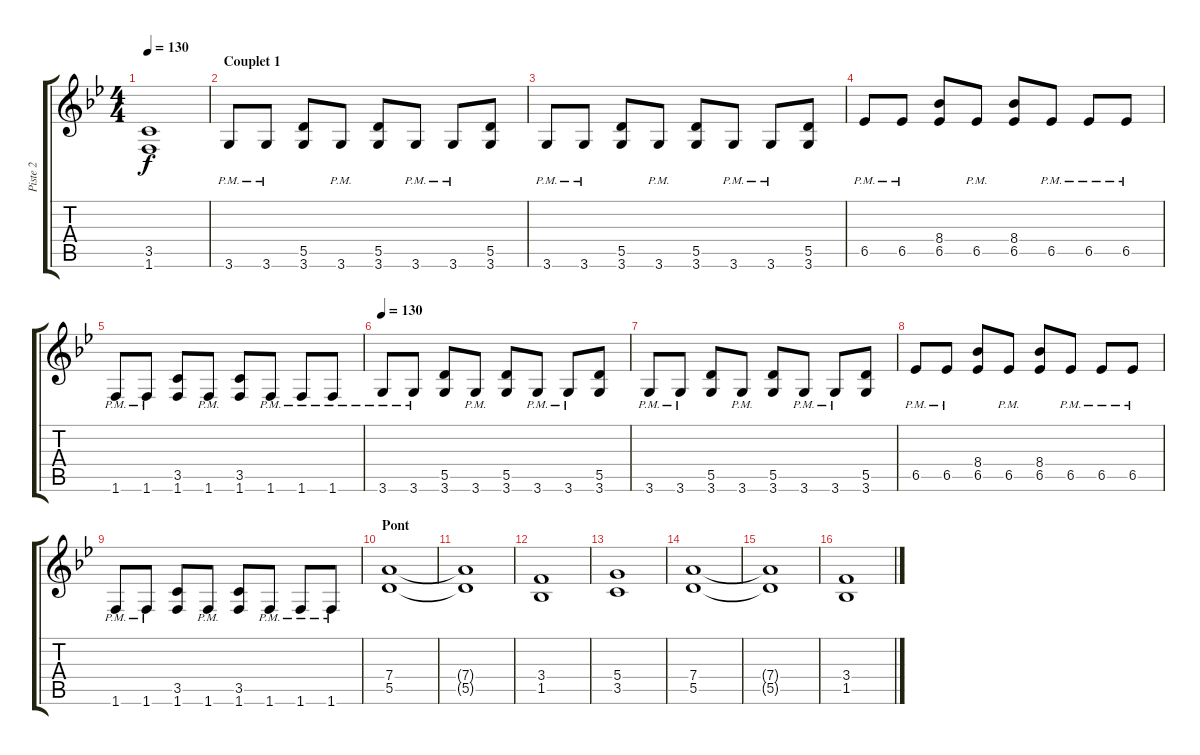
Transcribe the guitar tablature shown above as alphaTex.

\track ("Piste 2" "Piste 2") {instrument distortionguitar}
\staff {score tabs}
\tuning (E4 B3 G3 D3 A2 E2) {hide}
\ts (4 4)
\tempo 130
\clef g2
\ks gminor
(3.5 1.6).1{dy f} |
\section ("" "Couplet 1")
3.6{pm}.8 3.6{pm}.8 (5.5 3.6).8 3.6{pm}.8 (5.5 3.6).8 3.6{pm}.8 3.6{pm}.8 (5.5 3.6).8 |
3.6{pm}.8 3.6{pm}.8 (5.5 3.6).8 3.6{pm}.8 (5.5 3.6).8 3.6{pm}.8 3.6{pm}.8 (5.5 3.6).8 |
6.5{pm}.8 6.5{pm}.8 (8.4 6.5).8 6.5{pm}.8 (8.4 6.5).8 6.5{pm}.8 6.5{pm}.8 6.5{pm}.8 |
1.6{pm}.8 1.6{pm}.8 (3.5 1.6).8 1.6{pm}.8 (3.5 1.6).8 1.6{pm}.8 1.6{pm}.8 1.6{pm}.8 |
\tempo 130
3.6{pm}.8 3.6{pm}.8 (5.5 3.6).8 3.6{pm}.8 (5.5 3.6).8 3.6{pm}.8 3.6{pm}.8 (5.5 3.6).8 |
3.6{pm}.8 3.6{pm}.8 (5.5 3.6).8 3.6{pm}.8 (5.5 3.6).8 3.6{pm}.8 3.6{pm}.8 (5.5 3.6).8 |
6.5{pm}.8 6.5{pm}.8 (8.4 6.5).8 6.5{pm}.8 (8.4 6.5).8 6.5{pm}.8 6.5{pm}.8 6.5{pm}.8 |
1.6{pm}.8 1.6{pm}.8 (3.5 1.6).8 1.6{pm}.8 (3.5 1.6).8 1.6{pm}.8 1.6{pm}.8 1.6{pm}.8 |
\section ("" "Pont")
(7.4 5.5).1 |
(7.4{t} 5.5{t}).1 |
(3.4 1.5).1 |
(5.4 3.5).1 |
(7.4 5.5).1 |
(7.4{t} 5.5{t}).1 |
(3.4 1.5).1
